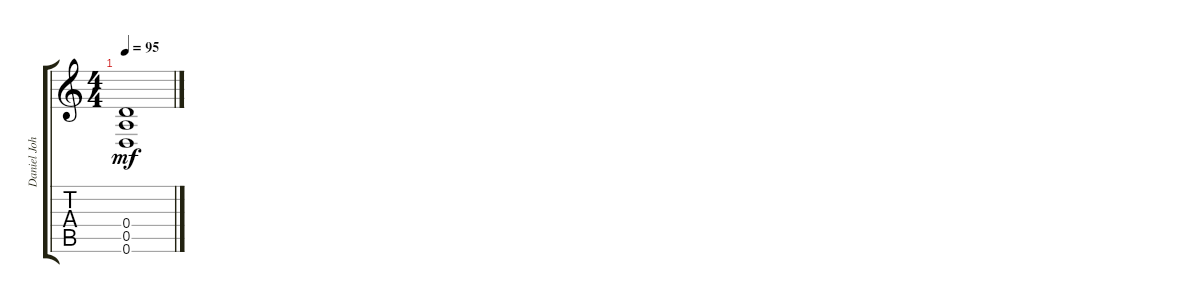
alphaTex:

\track ("Daniel Johns Gtr2" "Daniel Joh") {instrument distortionguitar}
\staff {score tabs}
\tuning (E4 B3 G3 D3 A2 D2) {hide}
\ts (4 4)
\tempo 95
\clef g2
\ks c
(0.4 0.5 0.6).1{dy mf}
